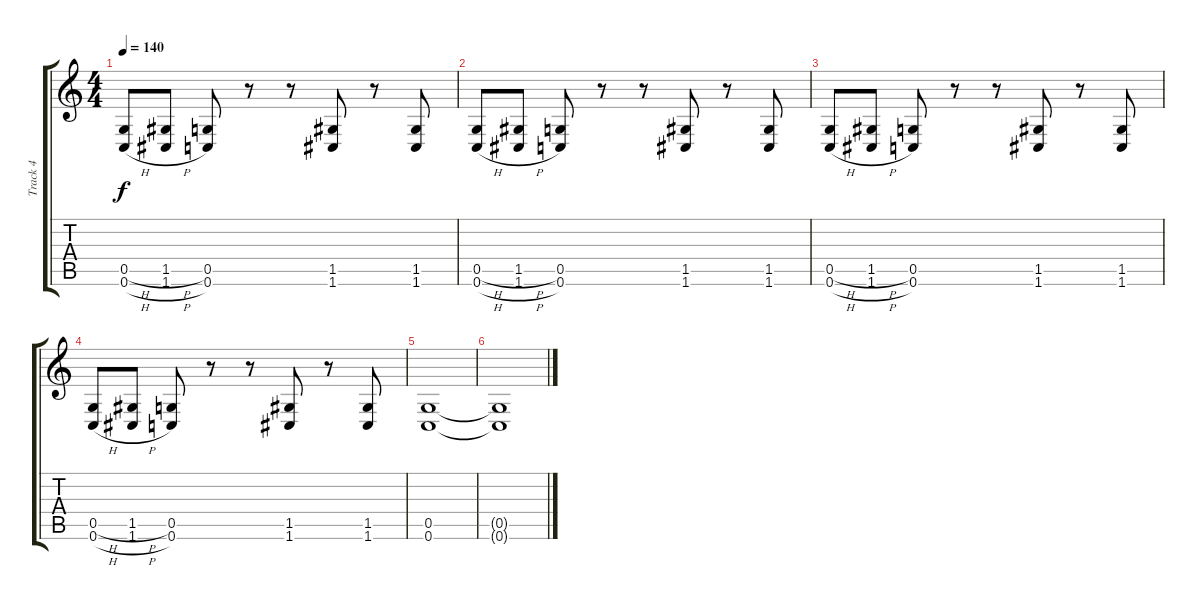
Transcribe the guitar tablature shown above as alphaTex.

\track ("Track 4" "Track 4") {instrument distortionguitar}
\staff {score tabs}
\tuning (D4 A3 F3 C3 G2 C2) {hide}
\ts (4 4)
\tempo 140
\clef g2
\ks c
(0.5{h} 0.6{h}).8{dy f} (1.5{h} 1.6{h}).8 (0.5 0.6).8 r.8 r.8 (1.5 1.6).8 r.8 (1.5 1.6).8 |
(0.5{h} 0.6{h}).8 (1.5{h} 1.6{h}).8 (0.5 0.6).8 r.8 r.8 (1.5 1.6).8 r.8 (1.5 1.6).8 |
(0.5{h} 0.6{h}).8 (1.5{h} 1.6{h}).8 (0.5 0.6).8 r.8 r.8 (1.5 1.6).8 r.8 (1.5 1.6).8 |
(0.5{h} 0.6{h}).8 (1.5{h} 1.6{h}).8 (0.5 0.6).8 r.8 r.8 (1.5 1.6).8 r.8 (1.5 1.6).8 |
(0.5 0.6).1 |
(0.5{t} 0.6{t}).1
